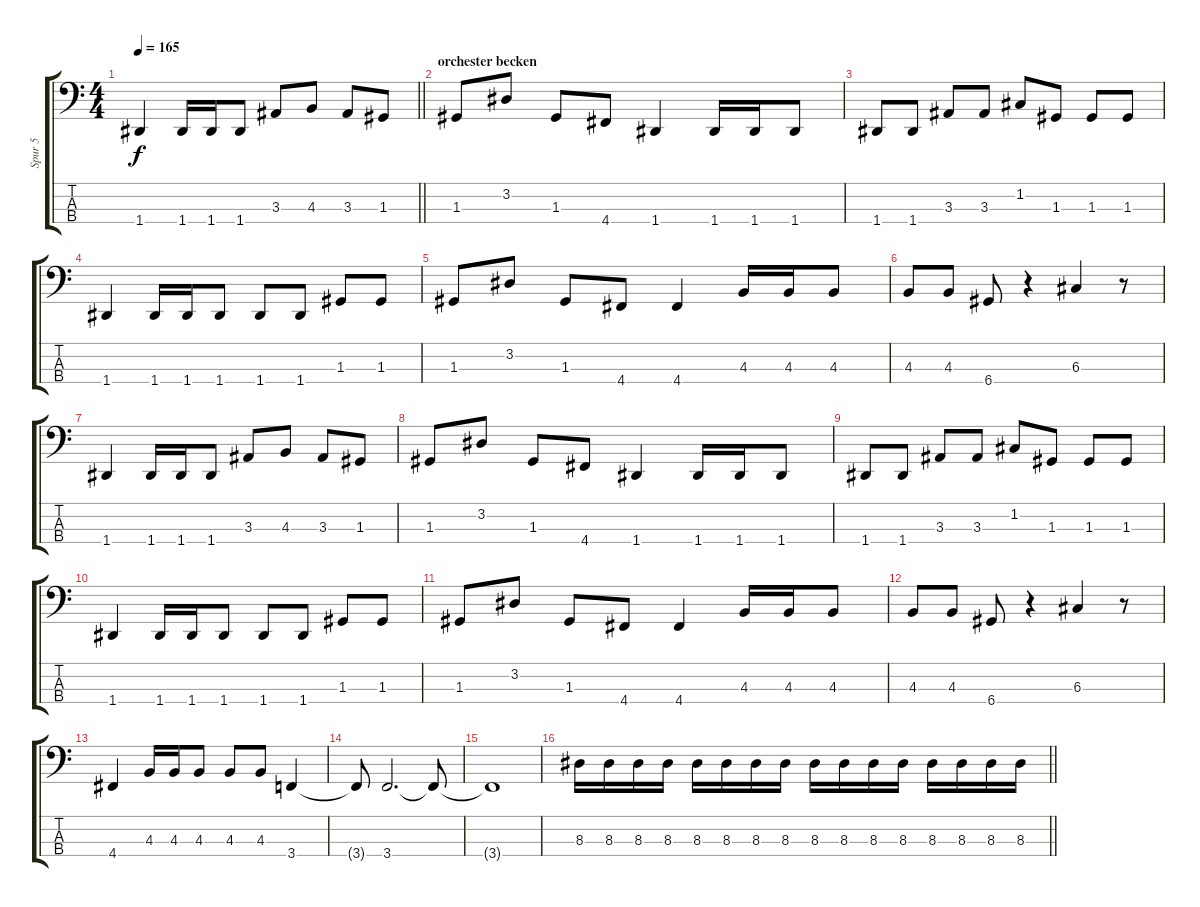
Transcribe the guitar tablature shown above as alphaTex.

\track ("Spur 5" "Spur 5") {instrument electricbasspick}
\staff {score tabs}
\tuning (F2 C2 G1 D1) {hide}
\ts (4 4)
\tempo 165
\clef f4
\barLineRight lightlight
\ks c
1.4.4{dy f instrument electricbasspick} 1.4.16 1.4.16 1.4.8 3.3.8 4.3.8 3.3.8 1.3.8 |
\section ("" "orchester becken")
1.3.8 3.2.8 1.3.8 4.4.8 1.4.4 1.4.16 1.4.16 1.4.8 |
1.4.8 1.4.8 3.3.8 3.3.8 1.2.8 1.3.8 1.3.8 1.3.8 |
1.4.4 1.4.16 1.4.16 1.4.8 1.4.8 1.4.8 1.3.8 1.3.8 |
1.3.8 3.2.8 1.3.8 4.4.8 4.4.4 4.3.16 4.3.16 4.3.8 |
4.3.8 4.3.8 6.4.8 r.4 6.3.4 r.8 |
1.4.4 1.4.16 1.4.16 1.4.8 3.3.8 4.3.8 3.3.8 1.3.8 |
1.3.8 3.2.8 1.3.8 4.4.8 1.4.4 1.4.16 1.4.16 1.4.8 |
1.4.8 1.4.8 3.3.8 3.3.8 1.2.8 1.3.8 1.3.8 1.3.8 |
1.4.4 1.4.16 1.4.16 1.4.8 1.4.8 1.4.8 1.3.8 1.3.8 |
1.3.8 3.2.8 1.3.8 4.4.8 4.4.4 4.3.16 4.3.16 4.3.8 |
4.3.8 4.3.8 6.4.8 r.4 6.3.4 r.8 |
4.4.4 4.3.16 4.3.16 4.3.8 4.3.8 4.3.8 3.4.4 |
3.4{t}.8 3.4.2{d} 3.4{t}.8 |
3.4{t}.1 |
\barLineRight lightlight
8.3.16 8.3.16 8.3.16 8.3.16 8.3.16 8.3.16 8.3.16 8.3.16 8.3.16 8.3.16 8.3.16 8.3.16 8.3.16 8.3.16 8.3.16 8.3.16
